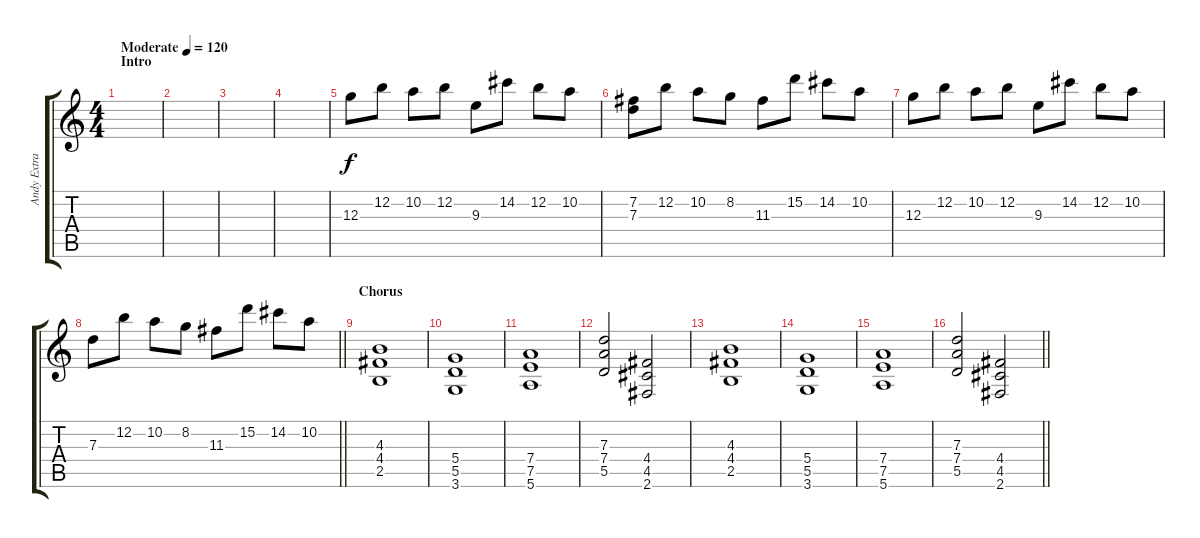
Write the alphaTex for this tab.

\track ("Andy Extra" "Andy Extra") {instrument electricguitarjazz}
\staff {score tabs}
\tuning (E4 B3 G3 D3 A2 E2) {hide}
\ts (4 4)
\section ("" "Intro")
\tempo (120 "Moderate")
\clef g2
\ks c
|
|
|
|
12.3.8 12.2.8 10.2.8 12.2.8 9.3.8 14.2.8 12.2.8 10.2.8 |
(7.2 7.3).8 12.2.8 10.2.8 8.2.8 11.3.8 15.2.8 14.2.8 10.2.8 |
12.3.8 12.2.8 10.2.8 12.2.8 9.3.8 14.2.8 12.2.8 10.2.8 |
\barLineRight lightlight
7.3.8 12.2.8 10.2.8 8.2.8 11.3.8 15.2.8 14.2.8 10.2.8 |
\section ("" "Chorus")
(4.3 4.4 2.5).1{volume 13 instrument distortionguitar} |
(5.4 5.5 3.6).1 |
(7.4 7.5 5.6).1 |
(7.3 7.4 5.5).2 (4.4 4.5 2.6).2 |
(4.3 4.4 2.5).1{instrument distortionguitar} |
(5.4 5.5 3.6).1 |
(7.4 7.5 5.6).1 |
\barLineRight lightlight
(7.3 7.4 5.5).2 (4.4 4.5 2.6).2
